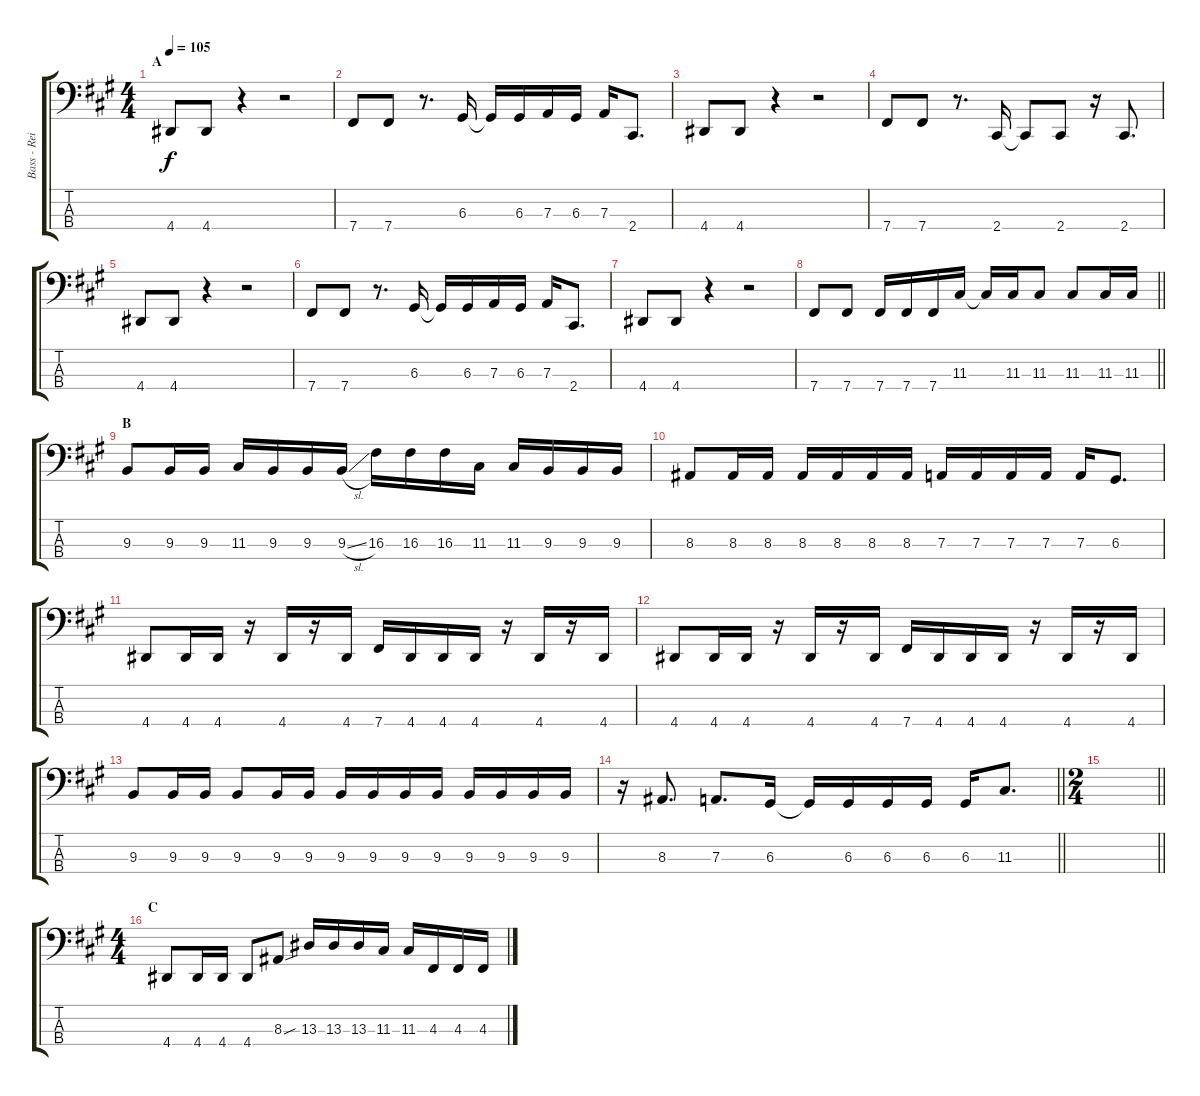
\track ("Bass - Reita" "Bass - Rei") {instrument electricbasspick}
\staff {score tabs}
\tuning (C2 G1 D1 B0) {hide}
\ts (4 4)
\section ("" "A")
\tempo 105
\clef f4
\ks a
4.4.8{dy f} 4.4.8 r.4 r.2 |
7.4.8 7.4.8 r.8{d} 6.3.16 6.3{t}.16 6.3.16 7.3.16 6.3.16 7.3.16 2.4.8{d} |
4.4.8 4.4.8 r.4 r.2 |
7.4.8 7.4.8 r.8{d} 2.4.16 2.4{t}.8 2.4.8 r.16 2.4.8{d} |
4.4.8 4.4.8 r.4 r.2 |
7.4.8 7.4.8 r.8{d} 6.3.16 6.3{t}.16 6.3.16 7.3.16 6.3.16 7.3.16 2.4.8{d} |
4.4.8 4.4.8 r.4 r.2 |
\barLineRight lightlight
7.4.8 7.4.8 7.4.16 7.4.16 7.4.16 11.3.16 11.3{t}.16 11.3.16 11.3.8 11.3.8 11.3.16 11.3.16 |
\section ("" "B")
9.3.8 9.3.16 9.3.16 11.3.16 9.3.16 9.3.16 9.3{sl}.16 16.3.16 16.3.16 16.3.16 11.3.16 11.3.16 9.3.16 9.3.16 9.3.16 |
8.3.8 8.3.16 8.3.16 8.3.16 8.3.16 8.3.16 8.3.16 7.3.16 7.3.16 7.3.16 7.3.16 7.3.16 6.3.8{d} |
4.4.8 4.4.16 4.4.16 r.16 4.4.16 r.16 4.4.16 7.4.16 4.4.16 4.4.16 4.4.16 r.16 4.4.16 r.16 4.4.16 |
4.4.8 4.4.16 4.4.16 r.16 4.4.16 r.16 4.4.16 7.4.16 4.4.16 4.4.16 4.4.16 r.16 4.4.16 r.16 4.4.16 |
9.3.8 9.3.16 9.3.16 9.3.8 9.3.16 9.3.16 9.3.16 9.3.16 9.3.16 9.3.16 9.3.16 9.3.16 9.3.16 9.3.16 |
\barLineRight lightlight
r.16 8.3.8{d} 7.3.8{d} 6.3.16 6.3{t}.16 6.3.16 6.3.16 6.3.16 6.3.16 11.3.8{d} |
\ts (2 4)
\barLineRight lightlight
|
\ts (4 4)
\section ("" "C")
4.4.8 4.4.16 4.4.16 4.4.8 8.3{sou}.8 13.3.16 13.3.16 13.3.16 11.3.16 11.3.16 4.3.16 4.3.16 4.3.16
